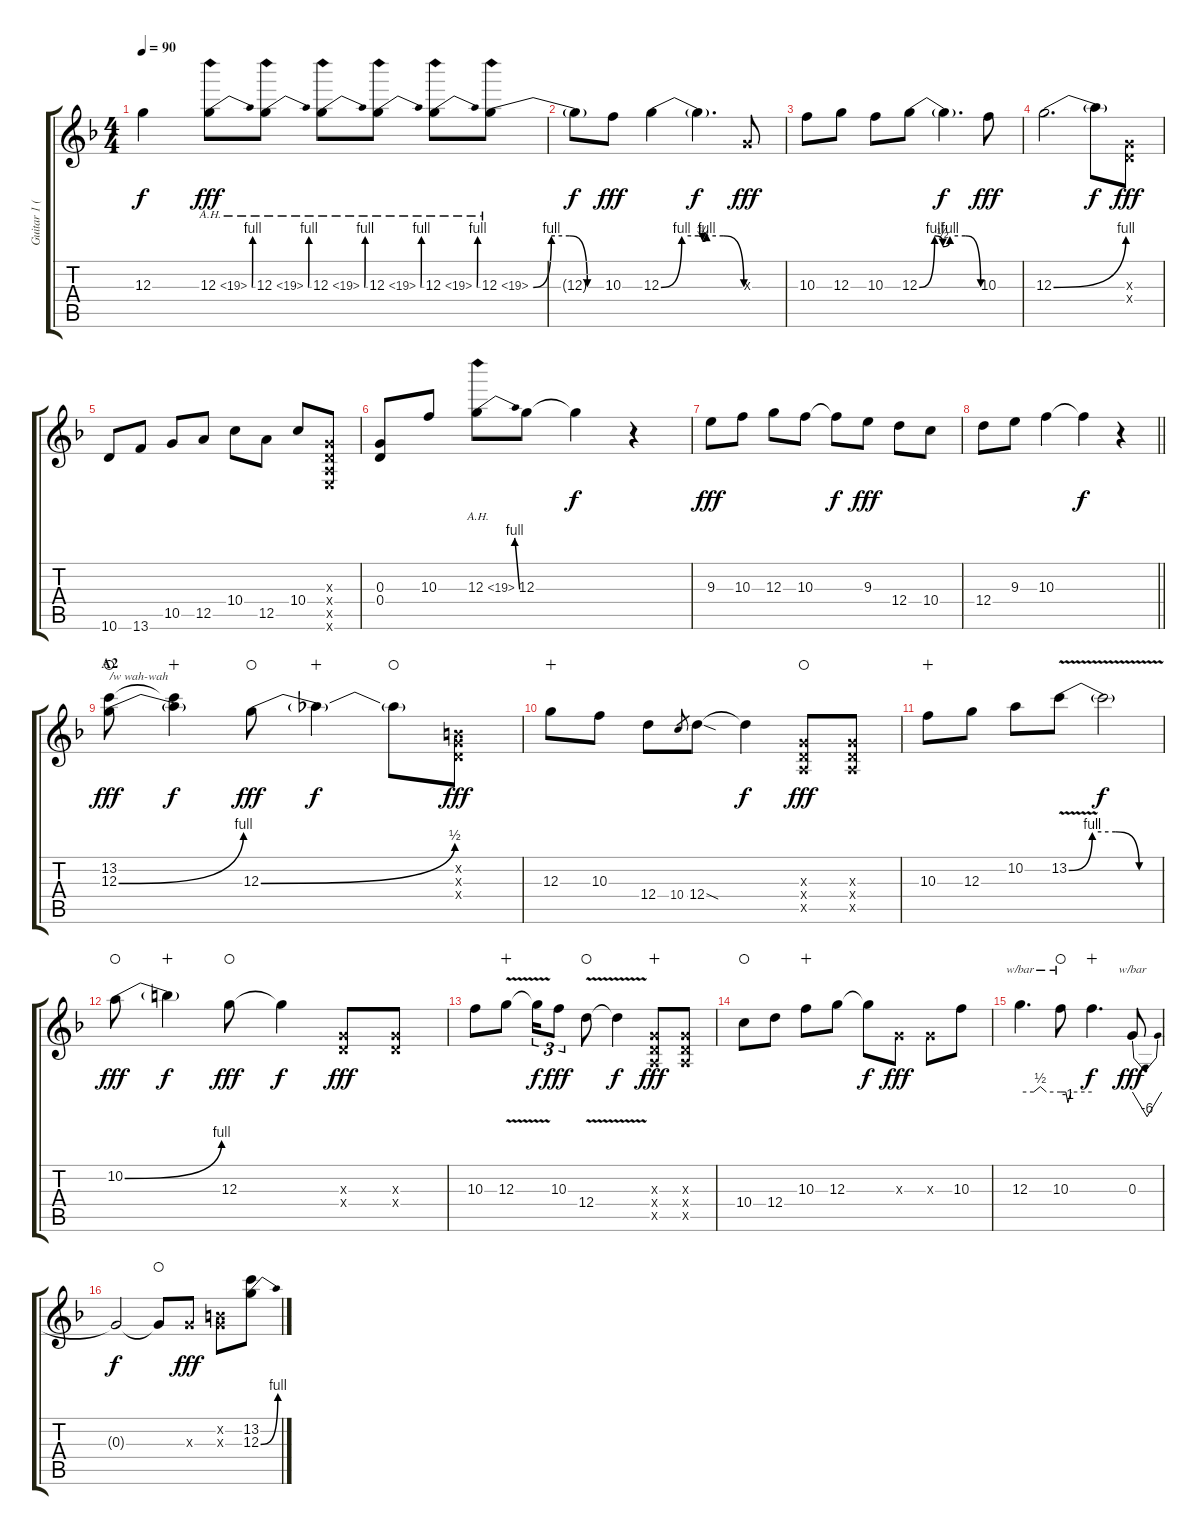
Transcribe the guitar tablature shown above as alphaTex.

\track ("Guitar 1 (Lead)" "Guitar 1 (") {instrument distortionguitar}
\staff {score tabs}
\tuning (E4 B3 G3 D3 A2 E2) {hide}
\ts (4 4)
\tempo 90
\clef g2
\ks f
12.3{t}.4{dy f} 12.3{be (bend 0 0 60 4) ah 7}.8{dy fff} 12.3{be (bend 0 0 60 4) ah 7}.8 12.3{be (bend 0 0 60 4) ah 7}.8 12.3{be (bend 0 0 60 4) ah 7}.8 12.3{be (bend 0 0 60 4) ah 7}.8 12.3{be (custom 0 0 15 4 30 4 45 0 60 0) ah 7}.8 |
12.3{t}.8{dy f} 10.3.8{dy fff} 12.3{be (custom 0 0 15 4 27 4 30 3 33 4 45 4 60 0)}.4 12.3{t}.4{d dy f} 0.3{x}.8{dy fff} |
10.3.8 12.3.8 10.3.8 12.3{be (custom 0 0 15 4 23 2 30 4 45 4 60 0)}.8 12.3{t}.4{d dy f} 10.3.8{dy fff} |
12.3{be (bend 0 0 60 4)}.2{d} 12.3{t}.8{dy f} (0.3{x} 0.4{x}).8{dy fff} |
10.6.8 13.6.8 10.5.8 12.5.8 10.4.8 12.5.8 10.4.8 (0.3{x} 0.4{x} 0.5{x} 0.6{x}).8 |
(0.3 0.4).8 10.3.8 12.3{be (bend 0 0 60 4) ah 7}.8 12.3.8 12.3{t}.4{dy f} r.4 |
9.3.8{dy fff} 10.3.8 12.3.8 10.3.8 10.3{t}.8{dy f} 9.3.8{dy fff} 12.4.8 10.4.8 |
\barLineRight lightlight
12.4.8 9.3.8 10.3.4 10.3{t}.4{dy f} r.4 |
\section ("" "A2")
(13.2 12.3{be (bend 0 0 60 4)}).8{txt "/w wah-wah" dy fff waho} (13.2{t} 12.3{t}).4{dy f wahc} 12.3{be (bend 0 0 60 2)}.8{dy fff waho} 12.3{t}.4{dy f wahc} 12.3{t}.8{waho} (0.2{x} 0.3{x} 0.4{x}).8{dy fff} |
12.3.8{wahc} 10.3.8 12.4.8 10.4.8{gr} 12.4{sod}.8 12.4{t}.4{dy f} (0.3{x} 0.4{x} 0.5{x}).8{dy fff waho} (0.3{x} 0.4{x} 0.5{x}).8 |
10.3.8{wahc} 12.3.8 10.2.8 13.2{be (custom 0 0 15 4 30 4 45 0 60 0) v}.8 13.2{t}.2{dy f} |
10.2{be (bend 0 0 60 4)}.8{dy fff waho} 10.2{t}.4{dy f wahc} 12.3.8{dy fff waho} 12.3{t}.4{dy f} (0.3{x} 0.4{x}).8{dy fff} (0.3{x} 0.4{x}).8 |
10.3.8 12.3{v}.8{wahc} 12.3{t}.16{tu (3 2) dy f} 10.3.8{tu (3 2) dy fff} 12.4{v}.8{waho} 12.4{t}.4{dy f} (0.3{x} 0.4{x} 0.5{x}).8{dy fff wahc} (0.3{x} 0.4{x} 0.5{x}).8 |
10.4.8{waho} 12.4.8 10.3.8{wahc} 12.3.8 12.3{t}.8{dy f} 0.3{x}.8{dy fff} 0.3{x}.8 10.3.8 |
12.3.4{d tbe (custom default 0 0 20 0 30 2 39 0 60 0)} 10.3.8{tbe (custom default 0 0 10 0 14 -4 20 0 60 0) waho} 10.3{t}.4{d dy f wahc} 0.3.8{tbe (dip default 0 0 55 -24 60 0) dy fff} |
0.3{t}.2{dy f} 0.3{t}.8{waho} 0.3{x}.8{dy fff} (0.2{x} 0.3{x}).8 (13.2 12.3{be (bend 0 0 60 4)}).8
